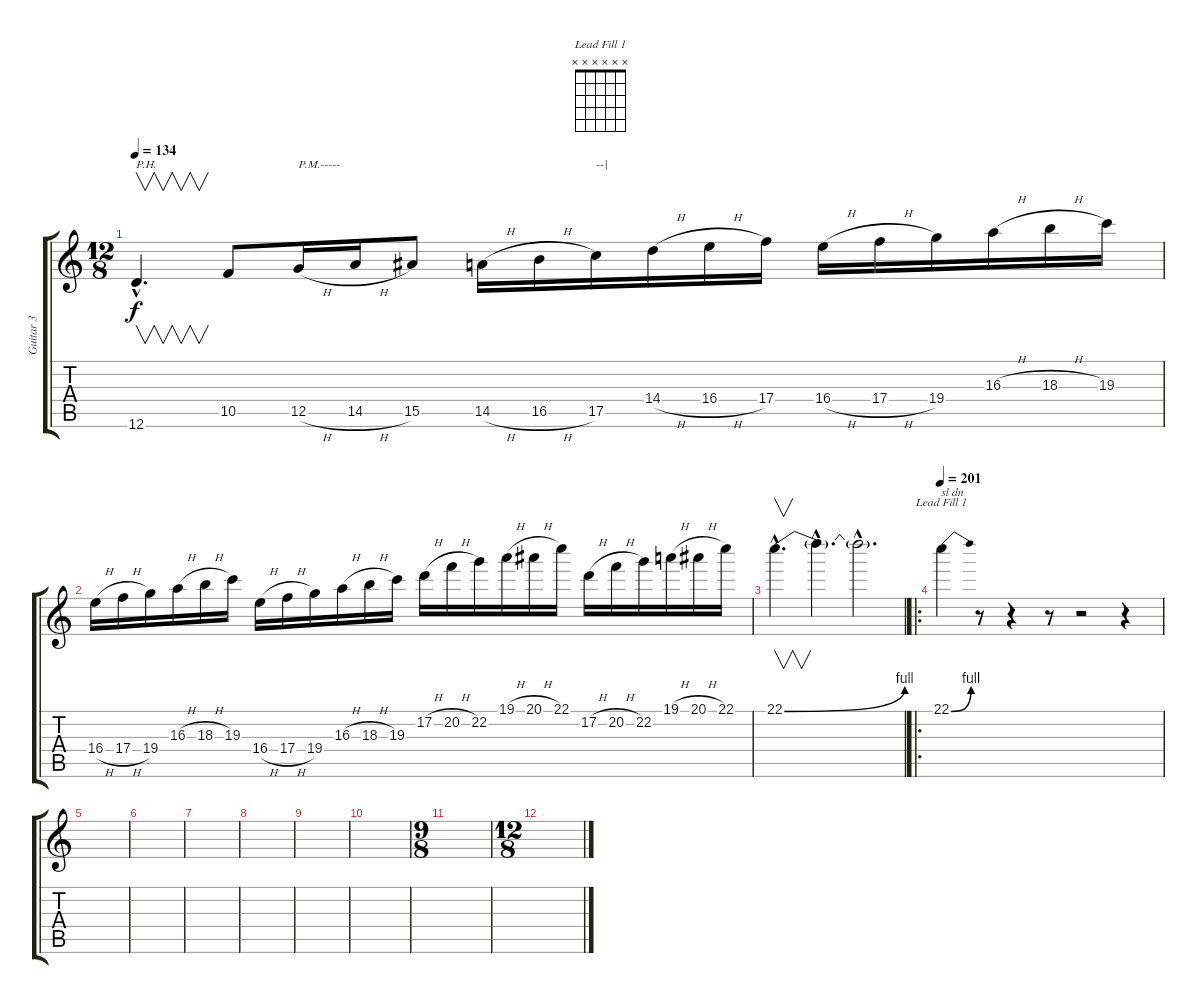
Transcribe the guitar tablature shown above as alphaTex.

\track ("Guitar 3" "Guitar 3") {instrument overdrivenguitar}
\staff {score tabs}
\tuning (D4 A3 F3 C3 G2 D2) {hide}
\chord ("Lead Fill 1" x x x x x x) {firstfret 0}
\ts (12 8)
\tempo 134
\clef g2
\ks c
12.6{hac}.4{v d txt "P.H." dy f instrument guitarharmonics} 10.5.8{instrument overdrivenguitar} 12.5{h}.16{txt "P.M.-----"} 14.5{h}.16 15.5.8 14.5{h}.16 16.5{h}.16 17.5.16{txt "--|"} 14.4{h}.16 16.4{h}.16 17.4.16 16.4{h}.16 17.4{h}.16 19.4.16 16.3{h}.16 18.3{h}.16 19.3.16 |
16.4{h}.16 17.4{h}.16 19.4.16 16.3{h}.16 18.3{h}.16 19.3.16 16.4{h}.16 17.4{h}.16 19.4.16 16.3{h}.16 18.3{h}.16 19.3.16 17.2{h}.16 20.2{h}.16 22.2.16 19.1{h}.16 20.1{h}.16 22.1.16 17.2{h}.16 20.2{h}.16 22.2.16 19.1{h}.16 20.1{h}.16 22.1.16 |
22.1{be (bend 0 0 60 4) hac}.4{v d} 22.1{hac t}.4{d} 22.1{hac t}.2{d} |
\ro
\tempo 201
22.1{be (bend 0 0 60 4)}.4{ch "Lead Fill 1" txt "sl dn"} r.8 r.4 r.8 r.2 r.4 |
|
|
|
|
|
|
\ts (9 8)
|
\ts (12 8)
